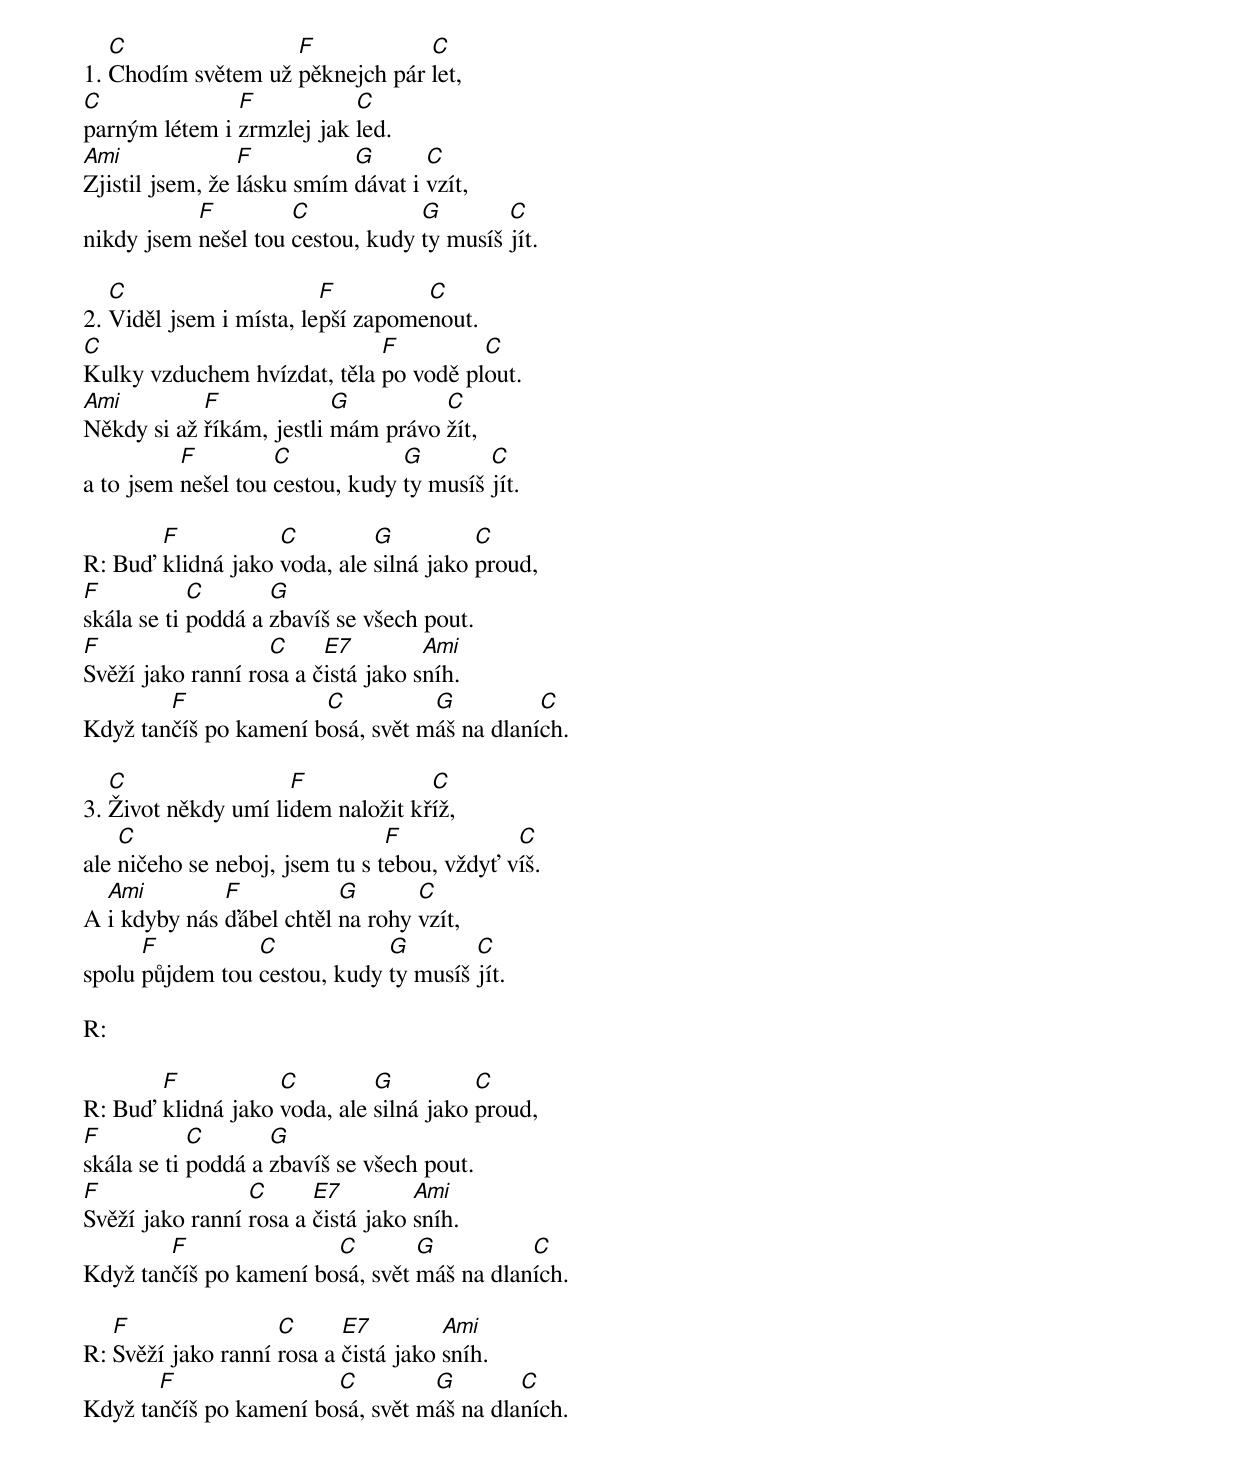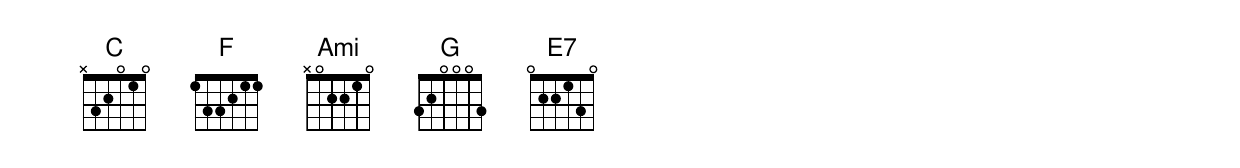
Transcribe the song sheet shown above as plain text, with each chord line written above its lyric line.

   C                F            C
1. Chodím světem už pěknejch pár let,
C              F           C
parným létem i zrmzlej jak led.
Ami              F          G       C
Zjistil jsem, že lásku smím dávat i vzít,
           F         C            G        C
nikdy jsem nešel tou cestou, kudy ty musíš jít.

   C                     F         C
2. Viděl jsem i místa, lepší zapomenout.
C                            F         C
Kulky vzduchem hvízdat, těla po vodě plout.
Ami         F             G         C
Někdy si až říkám, jestli mám právo žít,
          F         C            G        C
a to jsem nešel tou cestou, kudy ty musíš jít.

       F           C         G          C
R: Buď klidná jako voda, ale silná jako proud,
F           C       G
skála se ti poddá a zbavíš se všech pout.
F                  C     E7         Ami
Svěží jako ranní rosa a čistá jako sníh.
        F              C          G          C
Když tančíš po kamení bosá, svět máš na dlaních.

   C                 F             C
3. Život někdy umí lidem naložit kříž,
    C                           F            C
ale ničeho se neboj, jsem tu s tebou, vždyť víš.
  Ami         F           G       C
A i kdyby nás ďábel chtěl na rohy vzít,
      F          C            G        C
spolu půjdem tou cestou, kudy ty musíš jít.

R:

       F           C         G          C
R: Buď klidná jako voda, ale silná jako proud,
F           C       G
skála se ti poddá a zbavíš se všech pout.
F                C      E7         Ami
Svěží jako ranní rosa a čistá jako sníh.
        F               C        G          C
Když tančíš po kamení bosá, svět máš na dlaních.

   F                C      E7         Ami
R: Svěží jako ranní rosa a čistá jako sníh.
       F                C         G        C
Když tančíš po kamení bosá, svět máš na dlaních.
